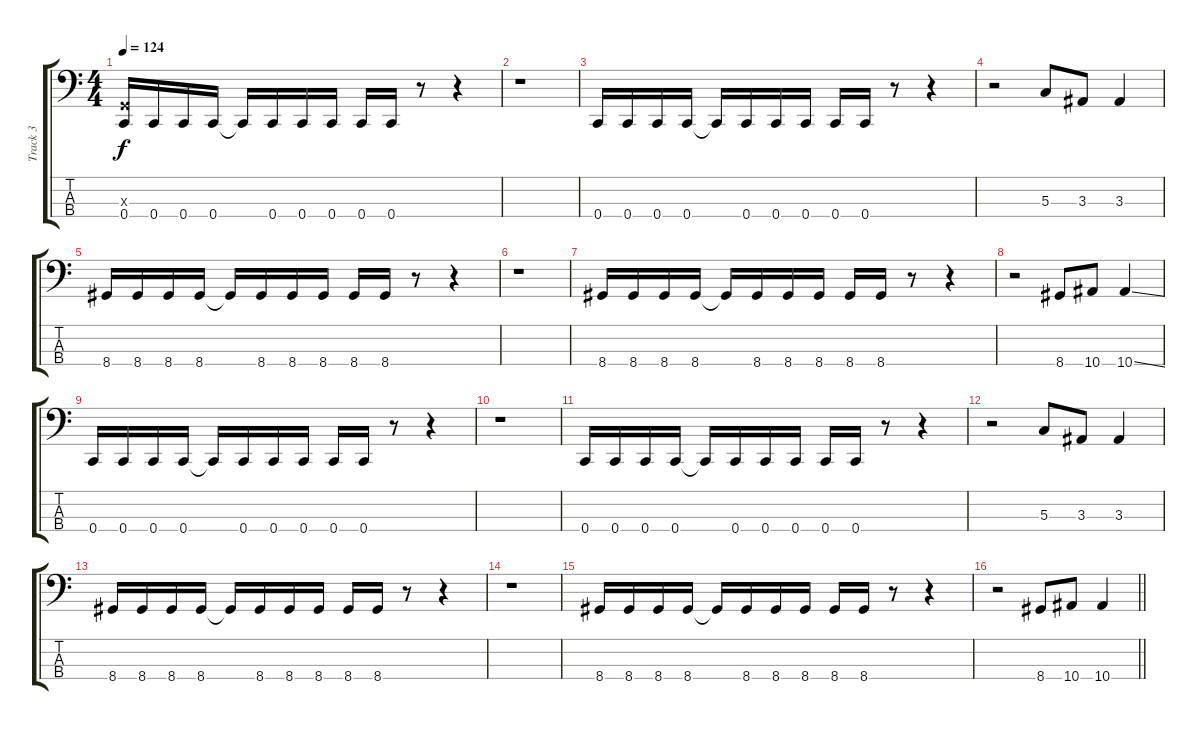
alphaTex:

\track ("Track 3" "Track 3") {instrument electricbasspick}
\staff {score tabs}
\tuning (F2 C2 G1 C1) {hide}
\ts (4 4)
\tempo 124
\clef f4
\ks c
(0.3{x} 0.4).16{dy f} 0.4.16 0.4.16 0.4.16 0.4{t}.16 0.4.16 0.4.16 0.4.16 0.4.16 0.4.16 r.8 r.4 |
r.1 |
0.4.16 0.4.16 0.4.16 0.4.16 0.4{t}.16 0.4.16 0.4.16 0.4.16 0.4.16 0.4.16 r.8 r.4 |
r.2 5.3.8 3.3.8 3.3.4 |
8.4.16 8.4.16 8.4.16 8.4.16 8.4{t}.16 8.4.16 8.4.16 8.4.16 8.4.16 8.4.16 r.8 r.4 |
r.1 |
8.4.16 8.4.16 8.4.16 8.4.16 8.4{t}.16 8.4.16 8.4.16 8.4.16 8.4.16 8.4.16 r.8 r.4 |
r.2 8.4.8 10.4.8 10.4{ss}.4 |
0.4.16 0.4.16 0.4.16 0.4.16 0.4{t}.16 0.4.16 0.4.16 0.4.16 0.4.16 0.4.16 r.8 r.4 |
r.1 |
0.4.16 0.4.16 0.4.16 0.4.16 0.4{t}.16 0.4.16 0.4.16 0.4.16 0.4.16 0.4.16 r.8 r.4 |
r.2 5.3.8 3.3.8 3.3.4 |
8.4.16 8.4.16 8.4.16 8.4.16 8.4{t}.16 8.4.16 8.4.16 8.4.16 8.4.16 8.4.16 r.8 r.4 |
r.1 |
8.4.16 8.4.16 8.4.16 8.4.16 8.4{t}.16 8.4.16 8.4.16 8.4.16 8.4.16 8.4.16 r.8 r.4 |
\barLineRight lightlight
r.2 8.4.8 10.4.8 10.4{ss}.4
